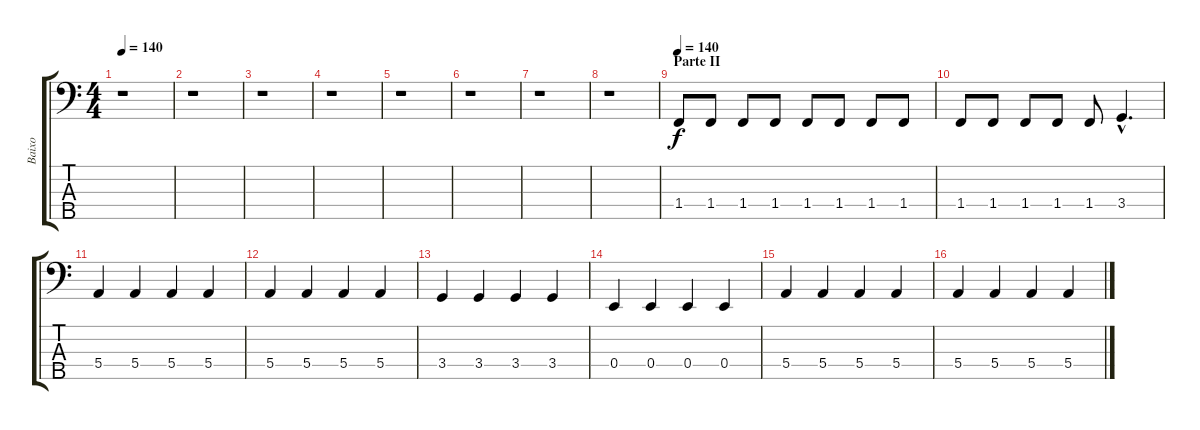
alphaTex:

\track ("Baixo" "Baixo") {instrument electricbassfinger}
\staff {score tabs}
\tuning (G2 D2 A1 E1 B0) {hide}
\ts (4 4)
\tempo 140
\clef f4
\ks c
r.1{dy f} |
r.1 |
r.1 |
r.1 |
r.1 |
r.1 |
r.1 |
r.1 |
\section ("" "Parte II")
\tempo 140
1.4.8{volume 16 instrument electricbassfinger} 1.4.8 1.4.8 1.4.8 1.4.8 1.4.8 1.4.8 1.4.8 |
1.4.8 1.4.8 1.4.8 1.4.8 1.4.8 3.4{hac}.4{d} |
5.4.4 5.4.4 5.4.4 5.4.4 |
5.4.4 5.4.4 5.4.4 5.4.4 |
3.4.4 3.4.4 3.4.4 3.4.4 |
0.4.4 0.4.4 0.4.4 0.4.4 |
5.4.4 5.4.4 5.4.4 5.4.4 |
5.4.4 5.4.4 5.4.4 5.4.4
